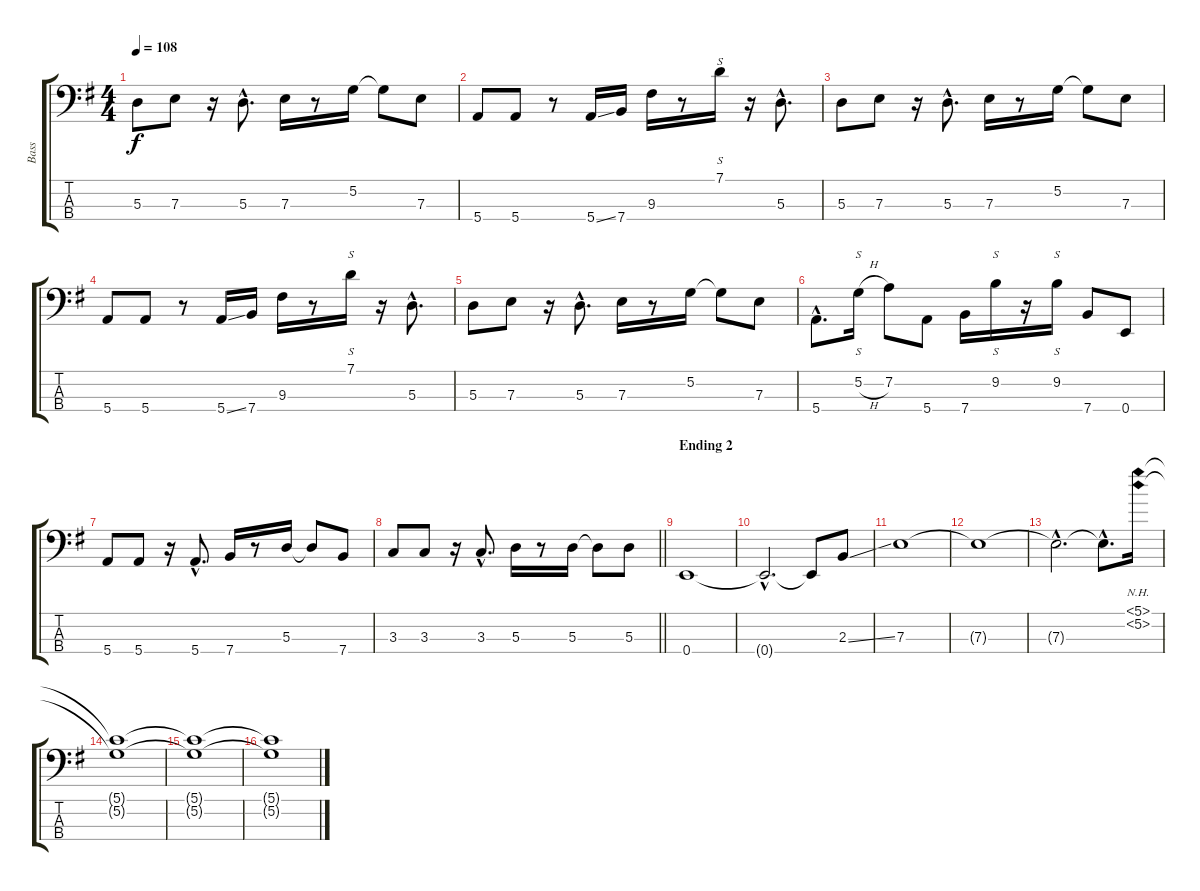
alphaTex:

\track ("Bass" "Bass") {instrument electricbassfinger}
\staff {score tabs}
\tuning (G2 D2 A1 E1) {hide}
\ts (4 4)
\tempo 108
\clef f4
\ks eminor
5.3.8{dy f} 7.3.8 r.16 5.3{hac}.8{d} 7.3.16 r.8 5.2.16 5.2{t}.8 7.3.8 |
5.4.8 5.4.8 r.8 5.4{ss}.16 7.4.16 9.3.16 r.8 7.1.16{s} r.16 5.3{hac}.8{d} |
5.3.8 7.3.8 r.16 5.3{hac}.8{d} 7.3.16 r.8 5.2.16 5.2{t}.8 7.3.8 |
5.4.8 5.4.8 r.8 5.4{ss}.16 7.4.16 9.3.16 r.8 7.1.16{s} r.16 5.3{hac}.8{d} |
5.3.8 7.3.8 r.16 5.3{hac}.8{d} 7.3.16 r.8 5.2.16 5.2{t}.8 7.3.8 |
5.4{hac}.8{d} 5.2{h}.16{s} 7.2.8 5.4.8 7.4.16 9.2.16{s} r.16 9.2.16{s} 7.4.8 0.4.8 |
5.4.8 5.4.8 r.16 5.4{hac}.8{d} 7.4.16 r.8 5.3.16 5.3{t}.8 7.4.8 |
\barLineRight lightlight
3.3.8 3.3.8 r.16 3.3{hac}.8{d} 5.3.16 r.8 5.3.16 5.3{t}.8 5.3.8 |
\section ("" "Ending 2")
0.4.1 |
0.4{hac t}.2{d} 0.4{t}.8 2.3{ss}.8 |
7.3.1 |
7.3{t}.1 |
7.3{hac t}.2{d} 7.3{hac t}.8{d} (5.1{nh} 5.2{nh}).16 |
(5.1{t} 5.2{t}).1 |
(5.1{t} 5.2{t}).1 |
(5.1{t} 5.2{t}).1
